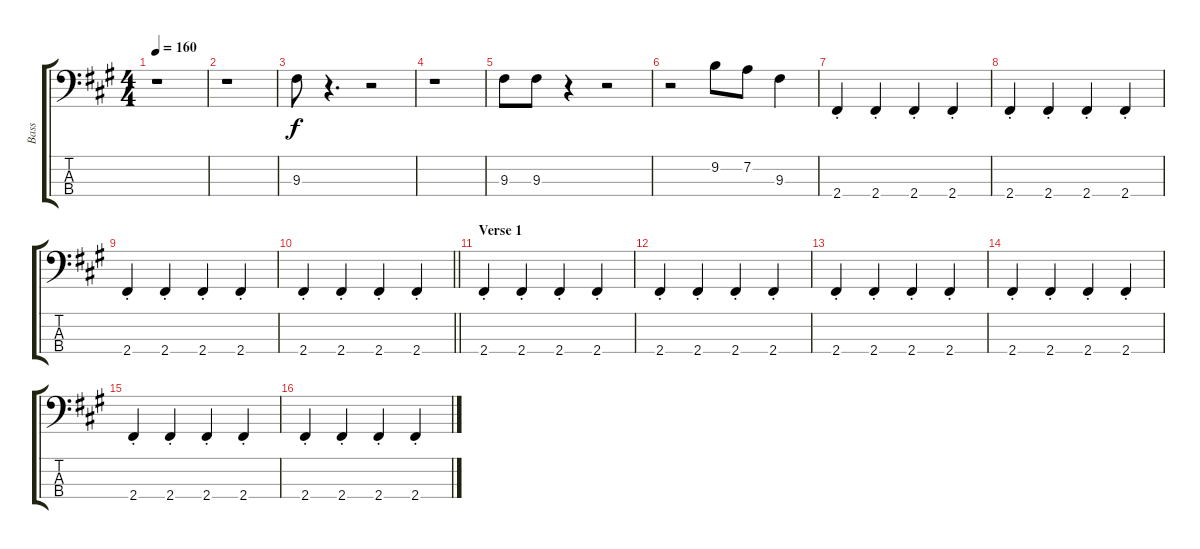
\track ("Bass" "Bass") {instrument electricbasspick}
\staff {score tabs}
\tuning (G2 D2 A1 E1) {hide}
\ts (4 4)
\tempo 160
\clef f4
\ks a
r.1{dy f instrument electricbasspick} |
r.1 |
9.3.8 r.4{d} r.2 |
r.1 |
9.3.8 9.3.8 r.4 r.2 |
r.2 9.2.8 7.2.8 9.3.4 |
2.4{st}.4 2.4{st}.4 2.4{st}.4 2.4{st}.4 |
2.4{st}.4 2.4{st}.4 2.4{st}.4 2.4{st}.4 |
2.4{st}.4 2.4{st}.4 2.4{st}.4 2.4{st}.4 |
\barLineRight lightlight
2.4{st}.4 2.4{st}.4 2.4{st}.4 2.4{st}.4 |
\section ("" "Verse 1")
2.4{st}.4 2.4{st}.4 2.4{st}.4 2.4{st}.4 |
2.4{st}.4 2.4{st}.4 2.4{st}.4 2.4{st}.4 |
2.4{st}.4 2.4{st}.4 2.4{st}.4 2.4{st}.4 |
2.4{st}.4 2.4{st}.4 2.4{st}.4 2.4{st}.4 |
2.4{st}.4 2.4{st}.4 2.4{st}.4 2.4{st}.4 |
2.4{st}.4 2.4{st}.4 2.4{st}.4 2.4{st}.4
